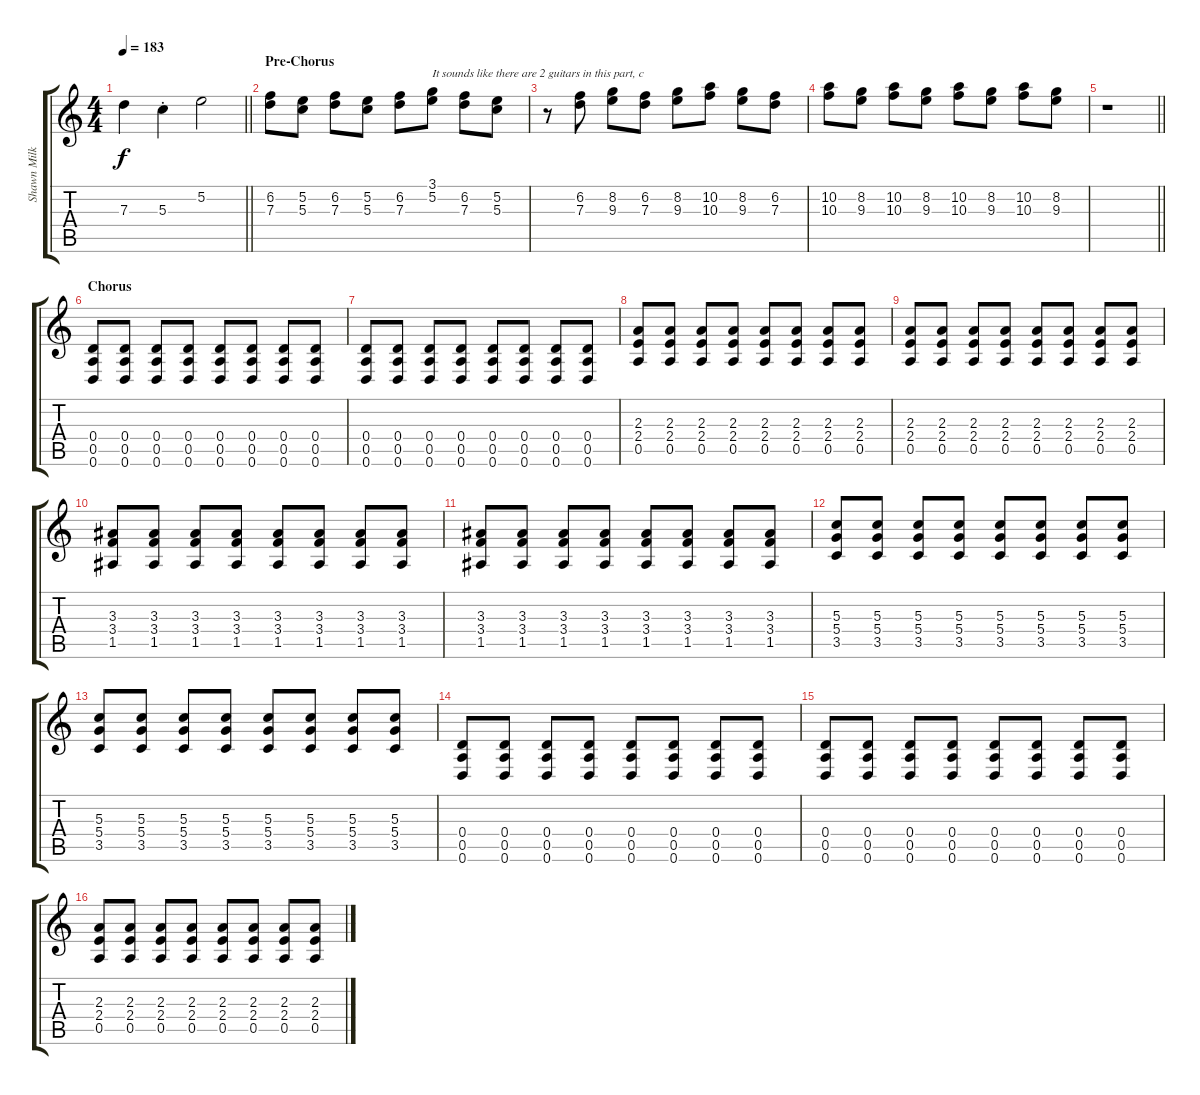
\track ("Shawn Milke - Harmonic Guitar" "Shawn Milk") {instrument distortionguitar}
\staff {score tabs}
\tuning (E4 B3 G3 D3 A2 D2) {hide}
\ts (4 4)
\tempo 183
\clef g2
\barLineRight lightlight
\ks c
7.3.4{dy f} 5.3{st}.4 5.2.2 |
\section ("" "Pre-Chorus")
(6.2 7.3).8 (5.2 5.3).8 (6.2 7.3).8 (5.2 5.3).8 (6.2 7.3).8 (3.1 5.2).8{txt "It sounds like there are 2 guitars in this part, c"} (6.2 7.3).8 (5.2 5.3).8 |
r.8 (6.2 7.3).8 (8.2 9.3).8 (6.2 7.3).8 (8.2 9.3).8 (10.2 10.3).8 (8.2 9.3).8 (6.2 7.3).8 |
(10.2 10.3).8 (8.2 9.3).8 (10.2 10.3).8 (8.2 9.3).8 (10.2 10.3).8 (8.2 9.3).8 (10.2 10.3).8 (8.2 9.3).8 |
\barLineRight lightlight
r.1 |
\section ("" "Chorus")
(0.4 0.5 0.6).8 (0.4 0.5 0.6).8 (0.4 0.5 0.6).8 (0.4 0.5 0.6).8 (0.4 0.5 0.6).8 (0.4 0.5 0.6).8 (0.4 0.5 0.6).8 (0.4 0.5 0.6).8 |
(0.4 0.5 0.6).8 (0.4 0.5 0.6).8 (0.4 0.5 0.6).8 (0.4 0.5 0.6).8 (0.4 0.5 0.6).8 (0.4 0.5 0.6).8 (0.4 0.5 0.6).8 (0.4 0.5 0.6).8 |
(2.3 2.4 0.5).8 (2.3 2.4 0.5).8 (2.3 2.4 0.5).8 (2.3 2.4 0.5).8 (2.3 2.4 0.5).8 (2.3 2.4 0.5).8 (2.3 2.4 0.5).8 (2.3 2.4 0.5).8 |
(2.3 2.4 0.5).8 (2.3 2.4 0.5).8 (2.3 2.4 0.5).8 (2.3 2.4 0.5).8 (2.3 2.4 0.5).8 (2.3 2.4 0.5).8 (2.3 2.4 0.5).8 (2.3 2.4 0.5).8 |
(3.3 3.4 1.5).8 (3.3 3.4 1.5).8 (3.3 3.4 1.5).8 (3.3 3.4 1.5).8 (3.3 3.4 1.5).8 (3.3 3.4 1.5).8 (3.3 3.4 1.5).8 (3.3 3.4 1.5).8 |
(3.3 3.4 1.5).8 (3.3 3.4 1.5).8 (3.3 3.4 1.5).8 (3.3 3.4 1.5).8 (3.3 3.4 1.5).8 (3.3 3.4 1.5).8 (3.3 3.4 1.5).8 (3.3 3.4 1.5).8 |
(5.3 5.4 3.5).8 (5.3 5.4 3.5).8 (5.3 5.4 3.5).8 (5.3 5.4 3.5).8 (5.3 5.4 3.5).8 (5.3 5.4 3.5).8 (5.3 5.4 3.5).8 (5.3 5.4 3.5).8 |
(5.3 5.4 3.5).8 (5.3 5.4 3.5).8 (5.3 5.4 3.5).8 (5.3 5.4 3.5).8 (5.3 5.4 3.5).8 (5.3 5.4 3.5).8 (5.3 5.4 3.5).8 (5.3 5.4 3.5).8 |
(0.4 0.5 0.6).8 (0.4 0.5 0.6).8 (0.4 0.5 0.6).8 (0.4 0.5 0.6).8 (0.4 0.5 0.6).8 (0.4 0.5 0.6).8 (0.4 0.5 0.6).8 (0.4 0.5 0.6).8 |
(0.4 0.5 0.6).8 (0.4 0.5 0.6).8 (0.4 0.5 0.6).8 (0.4 0.5 0.6).8 (0.4 0.5 0.6).8 (0.4 0.5 0.6).8 (0.4 0.5 0.6).8 (0.4 0.5 0.6).8 |
(2.3 2.4 0.5).8 (2.3 2.4 0.5).8 (2.3 2.4 0.5).8 (2.3 2.4 0.5).8 (2.3 2.4 0.5).8 (2.3 2.4 0.5).8 (2.3 2.4 0.5).8 (2.3 2.4 0.5).8
